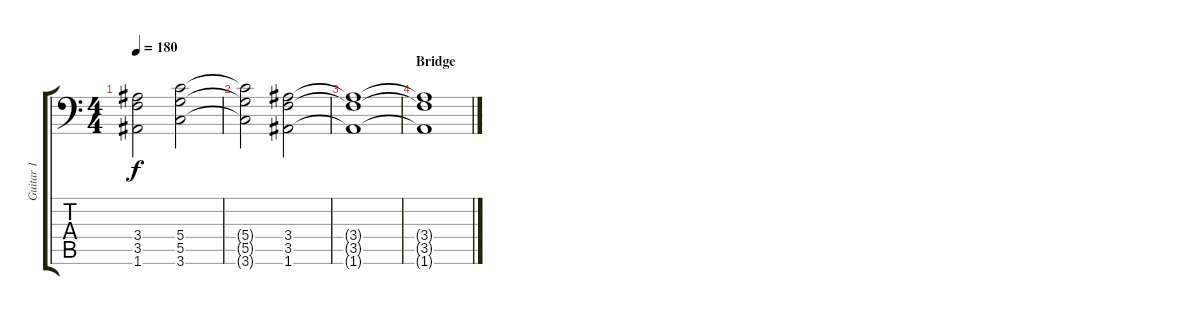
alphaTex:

\track ("Guitar 1" "Guitar 1") {instrument overdrivenguitar}
\staff {score tabs}
\tuning (A3 E3 C3 G2 D2 A1) {hide}
\ts (4 4)
\tempo 180
\clef f4
\ks c
(3.4 3.5 1.6).2{dy f} (5.4 5.5 3.6).2 |
(5.4{t} 5.5{t} 3.6{t}).2 (3.4 3.5 1.6).2 |
(3.4{t} 3.5{t} 1.6{t}).1{volume 0} |
\section ("" "Bridge")
(3.4{t} 3.5{t} 1.6{t}).1
